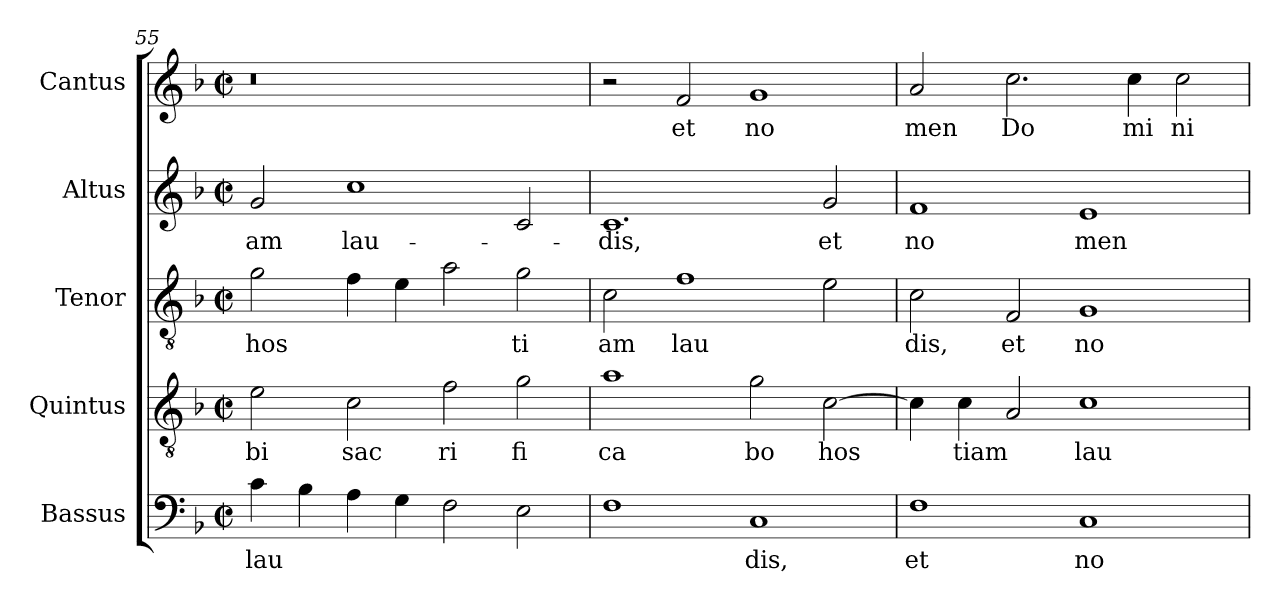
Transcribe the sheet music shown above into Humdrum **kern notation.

**kern	**text	**kern	**text	**kern	**text	**kern	**text	**kern	**text
*part5	*part5	*part4	*part4	*part3	*part3	*part2	*part2	*part1	*part1
*staff5	*staff5	*staff4	*staff4	*staff3	*staff3	*staff2	*staff2	*staff1	*staff1
*I"Bassus	*	*I"Quintus	*	*I"Tenor	*	*I"Altus	*	*I"Cantus	*
*clefF4	*	*clefGv2	*	*clefGv2	*	*clefG2	*	*clefG2	*
*k[b-]	*	*k[b-]	*	*k[b-]	*	*k[b-]	*	*k[b-]	*
*F:	*	*F:	*	*F:	*	*F:	*	*F:	*
*M2/2	*	*M2/2	*	*M2/2	*	*M2/2	*	*M2/2	*
*met(c|)	*	*met(c|)	*	*met(c|)	*	*met(c|)	*	*met(c|)	*
=55	=55	=55	=55	=55	=55	=55	=55	=55	=55
!	!LO:LY:b	!	!LO:LY:b:cj	!	!LO:LY:b	!	!LO:LY:b:cj	!	!
4c\	lau	2e\	bi	2g\	hos	2g/	-am	0r	.
4B-\	.	.	.	.	.	.	.	.	.
!	!	!	!LO:LY:b:cj	!	!	!	!LO:LY:b:cj	!	!
4A\	.	2c\	sac	4f\	.	1cc	lau-	.	.
4G\	.	.	.	4e\	.	.	.	.	.
!	!	!	!LO:LY:b:cj	!	!	!	!	!	!
2F\	.	2f\	ri	2a\	.	.	.	.	.
!	!	!	!LO:LY:b:cj	!	!LO:LY:b:cj	!	!	!	!
2E\	.	2g\	fi	2g\	ti	2c/	.	.	.
!!LO:PB:g=z
=56	=56	=56	=56	=56	=56	=56	=56	=56	=56
!	!	!	!LO:LY:b:cj	!	!LO:LY:b:cj	!	!LO:LY:b:cj	!	!
1F	.	1a	ca	2c\	am	1.c	-dis,	2r	.
!	!	!	!	!	!LO:LY:b:cj	!	!	!	!LO:LY:b:cj
.	.	.	.	1f	lau	.	.	2f/	et
!	!LO:LY:b:cj	!	!LO:LY:b:cj	!	!	!	!	!	!LO:LY:b:cj
1C	dis,	2g\	bo	.	.	.	.	1g	no
!	!	!	!LO:LY:b	!	!	!	!LO:LY:b:cj	!	!
.	.	[>2c\	hos	2e\	.	2g/	et	.	.
=57	=57	=57	=57	=57	=57	=57	=57	=57	=57
!	!LO:LY:b:cj	!	!	!	!LO:LY:b:cj	!	!LO:LY:b:cj	!	!LO:LY:b:cj
1F	et	4c\]	.	2c\	dis,	1f	no	2a/	men
!	!	!	!LO:LY:b	!	!	!	!	!	!
.	.	4c\	tiam	.	.	.	.	.	.
!	!	!	!	!	!LO:LY:b:cj	!	!	!	!LO:LY:b:cj
.	.	2A/	.	2F/	et	.	.	2.cc\	Do
!	!LO:LY:b:cj	!	!LO:LY:b:cj	!	!LO:LY:b:cj	!	!LO:LY:b:cj	!	!
1C	no-	1c	lau	1G	no	1e	men	.	.
!	!	!	!	!	!	!	!	!	!LO:LY:b:cj
.	.	.	.	.	.	.	.	4cc\	mi
!	!	!	!	!	!	!	!	!	!LO:LY:b:cj
.	.	.	.	.	.	.	.	2cc\	ni
=	=	=	=	=	=	=	=	=	=
*-	*-	*-	*-	*-	*-	*-	*-	*-	*-
